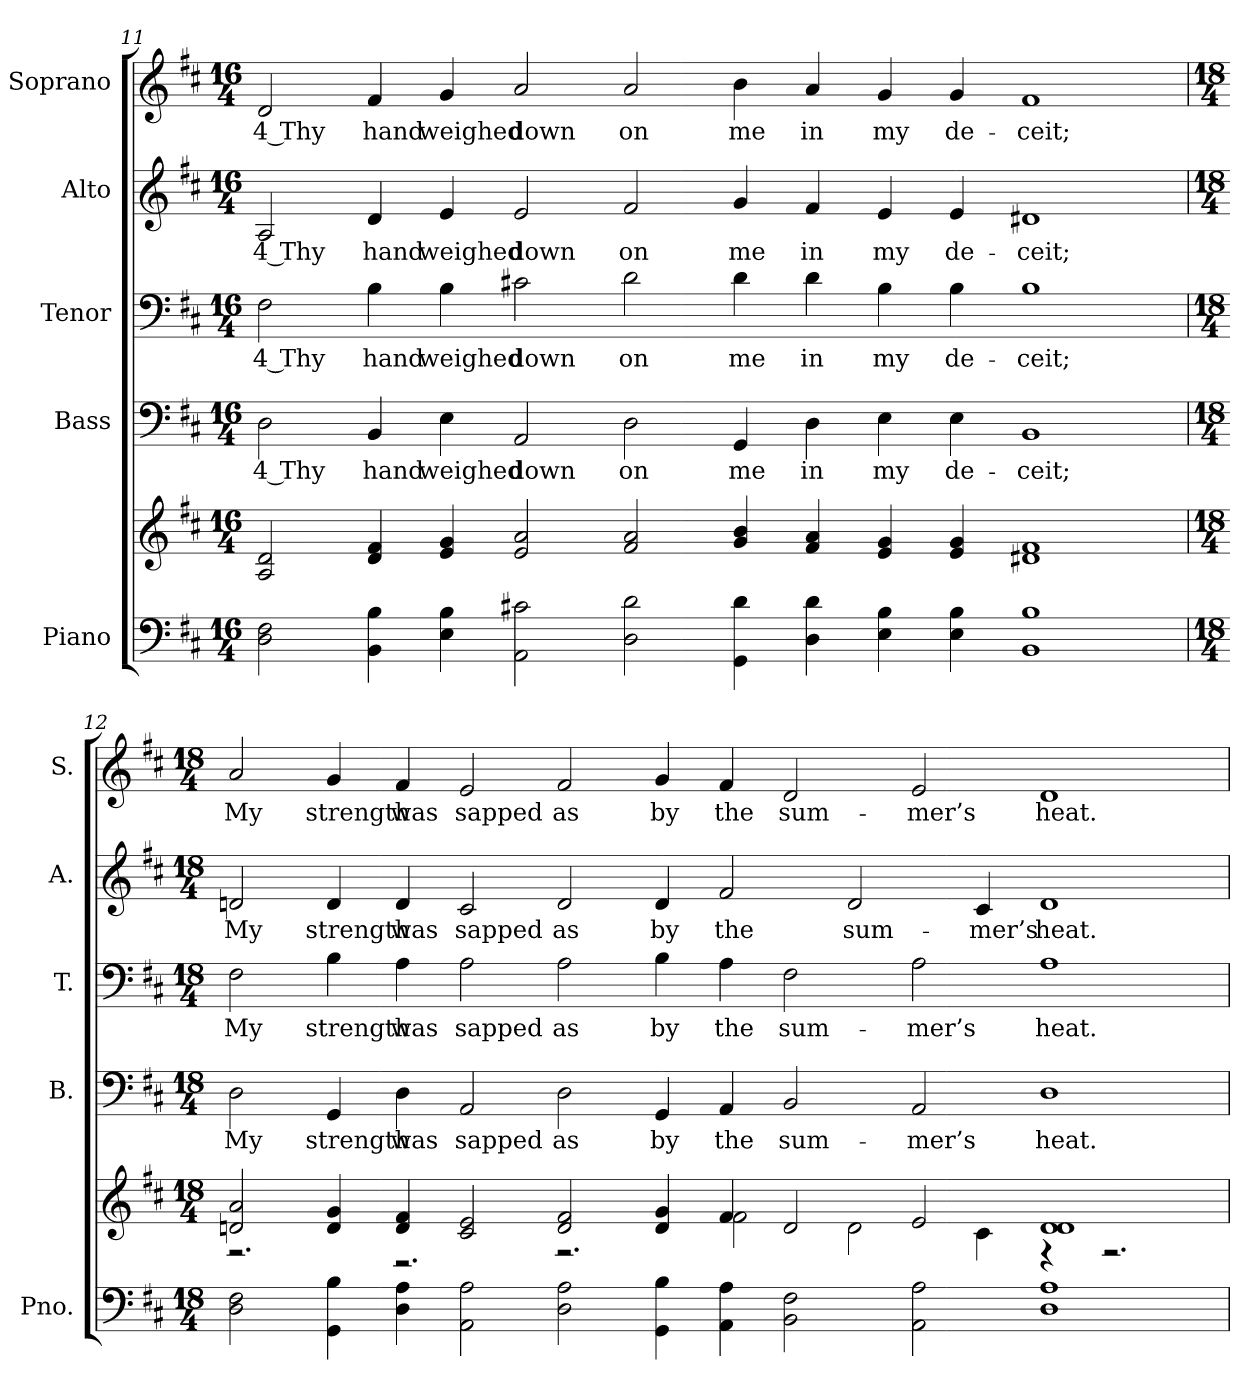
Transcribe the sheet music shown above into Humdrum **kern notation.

**kern	**kern	**kern	**text	**kern	**text	**kern	**text	**kern	**text
*part5	*part5	*part4	*part4	*part3	*part3	*part2	*part2	*part1	*part1
*staff6	*staff5	*staff4	*staff4	*staff3	*staff3	*staff2	*staff2	*staff1	*staff1
*I"Piano	*	*I"Bass	*	*I"Tenor	*	*I"Alto	*	*I"Soprano	*
*I'Pno.	*	*I'B.	*	*I'T.	*	*I'A.	*	*I'S.	*
!!LO:PB:g=z
*clefF4	*clefG2	*clefF4	*	*clefF4	*	*clefG2	*	*clefG2	*
*k[f#c#]	*k[f#c#]	*k[f#c#]	*	*k[f#c#]	*	*k[f#c#]	*	*k[f#c#]	*
*D:	*D:	*D:	*	*D:	*	*D:	*	*D:	*
*M16/4	*M16/4	*M16/4	*	*M16/4	*	*M16/4	*	*M16/4	*
=11	=11	=11	=11	=11	=11	=11	=11	=11	=11
!	!	!	!LO:LY:b:color=#000000	!	!	!	!	!	!
!	!	!	!	!	!LO:LY:b:color=#000000	!	!	!	!
!	!	!	!	!	!	!	!LO:LY:b:color=#000000	!	!
!	!	!	!	!	!	!	!	!	!LO:LY:b:color=#000000
2Di\ 2F#i	2Ai/ 2di	2Di\	4 Thy	2F#i\	4 Thy	2Ai/	4 Thy	2di/	4 Thy
!	!	!	!LO:LY:b:color=#000000	!	!	!	!	!	!
!	!	!	!	!	!LO:LY:b:color=#000000	!	!	!	!
!	!	!	!	!	!	!	!LO:LY:b:color=#000000	!	!
!	!	!	!	!	!	!	!	!	!LO:LY:b:color=#000000
4BBi\ 4Bi	4di/ 4f#i	4BBi/	hand	4Bi\	hand	4di/	hand	4f#i/	hand
!	!	!	!LO:LY:b:color=#000000	!	!	!	!	!	!
!	!	!	!	!	!LO:LY:b:color=#000000	!	!	!	!
!	!	!	!	!	!	!	!LO:LY:b:color=#000000	!	!
!	!	!	!	!	!	!	!	!	!LO:LY:b:color=#000000
4Ei\ 4Bi	4ei/ 4gi	4Ei\	weighed	4Bi\	weighed	4ei/	weighed	4gi/	weighed
!	!	!	!LO:LY:b:color=#000000	!	!	!	!	!	!
!	!	!	!	!	!LO:LY:b:color=#000000	!	!	!	!
!	!	!	!	!	!	!	!LO:LY:b:color=#000000	!	!
!	!	!	!	!	!	!	!	!	!LO:LY:b:color=#000000
2AAi\ 2c#Xi	2ei/ 2ai	2AAi/	down	2c#Xi\	down	2ei/	down	2ai/	down
!	!	!	!LO:LY:b:color=#000000	!	!	!	!	!	!
!	!	!	!	!	!LO:LY:b:color=#000000	!	!	!	!
!	!	!	!	!	!	!	!LO:LY:b:color=#000000	!	!
!	!	!	!	!	!	!	!	!	!LO:LY:b:color=#000000
2Di\ 2di	2f#i/ 2ai	2Di\	on	2di\	on	2f#i/	on	2ai/	on
!	!	!	!LO:LY:b:color=#000000	!	!	!	!	!	!
!	!	!	!	!	!LO:LY:b:color=#000000	!	!	!	!
!	!	!	!	!	!	!	!LO:LY:b:color=#000000	!	!
!	!	!	!	!	!	!	!	!	!LO:LY:b:color=#000000
4GGi\ 4di	4gi/ 4bi	4GGi/	me	4di\	me	4gi/	me	4bi\	me
!	!	!	!LO:LY:b:color=#000000	!	!	!	!	!	!
!	!	!	!	!	!LO:LY:b:color=#000000	!	!	!	!
!	!	!	!	!	!	!	!LO:LY:b:color=#000000	!	!
!	!	!	!	!	!	!	!	!	!LO:LY:b:color=#000000
4Di\ 4di	4f#i/ 4ai	4Di\	in	4di\	in	4f#i/	in	4ai/	in
!	!	!	!LO:LY:b:color=#000000	!	!	!	!	!	!
!	!	!	!	!	!LO:LY:b:color=#000000	!	!	!	!
!	!	!	!	!	!	!	!LO:LY:b:color=#000000	!	!
!	!	!	!	!	!	!	!	!	!LO:LY:b:color=#000000
4Ei\ 4Bi	4ei/ 4gi	4Ei\	my	4Bi\	my	4ei/	my	4gi/	my
!	!	!	!LO:LY:b:color=#000000	!	!	!	!	!	!
!	!	!	!	!	!LO:LY:b:color=#000000	!	!	!	!
!	!	!	!	!	!	!	!LO:LY:b:color=#000000	!	!
!	!	!	!	!	!	!	!	!	!LO:LY:b:color=#000000
4Ei\ 4Bi	4ei/ 4gi	4Ei\	de-	4Bi\	de-	4ei/	de-	4gi/	de-
!	!	!	!LO:LY:b:color=#000000	!	!	!	!	!	!
!	!	!	!	!	!LO:LY:b:color=#000000	!	!	!	!
!	!	!	!	!	!	!	!LO:LY:b:color=#000000	!	!
!	!	!	!	!	!	!	!	!	!LO:LY:b:color=#000000
1BBi 1Bi	1d#Xi 1f#i	1BBi	-ceit;	1Bi	-ceit;	1d#Xi	-ceit;	1f#i	-ceit;
!!LO:PB:g=z
=12	=12	=12	=12	=12	=12	=12	=12	=12	=12
*M18/4	*M18/4	*M18/4	*	*M18/4	*	*M18/4	*	*M18/4	*
*	*^	*	*	*	*	*	*	*	*
!	!	!	!	!LO:LY:b:color=#000000	!	!	!	!	!	!
!	!	!	!	!	!	!LO:LY:b:color=#000000	!	!	!	!
!	!	!	!	!	!	!	!	!LO:LY:b:color=#000000	!	!
!	!	!	!	!	!	!	!	!	!	!LO:LY:b:color=#000000
2Di\ 2F#i	2dni/ 2ai	2.r	2Di\	My	2F#i\	My	2dni/	My	2ai/	My
!	!	!	!	!LO:LY:b:color=#000000	!	!	!	!	!	!
!	!	!	!	!	!	!LO:LY:b:color=#000000	!	!	!	!
!	!	!	!	!	!	!	!	!LO:LY:b:color=#000000	!	!
!	!	!	!	!	!	!	!	!	!	!LO:LY:b:color=#000000
4GGi\ 4Bi	4di/ 4gi	.	4GGi/	strength	4Bi\	strength	4di/	strength	4gi/	strength
!	!	!	!	!LO:LY:b:color=#000000	!	!	!	!	!	!
!	!	!	!	!	!	!LO:LY:b:color=#000000	!	!	!	!
!	!	!	!	!	!	!	!	!LO:LY:b:color=#000000	!	!
!	!	!	!	!	!	!	!	!	!	!LO:LY:b:color=#000000
4Di\ 4Ai	4di/ 4f#i	2.r	4Di\	was	4Ai\	was	4di/	was	4f#i/	was
!	!	!	!	!LO:LY:b:color=#000000	!	!	!	!	!	!
!	!	!	!	!	!	!LO:LY:b:color=#000000	!	!	!	!
!	!	!	!	!	!	!	!	!LO:LY:b:color=#000000	!	!
!	!	!	!	!	!	!	!	!	!	!LO:LY:b:color=#000000
2AAi\ 2Ai	2c#i/ 2ei	.	2AAi/	sapped	2Ai\	sapped	2c#i/	sapped	2ei/	sapped
!	!	!	!	!LO:LY:b:color=#000000	!	!	!	!	!	!
!	!	!	!	!	!	!LO:LY:b:color=#000000	!	!	!	!
!	!	!	!	!	!	!	!	!LO:LY:b:color=#000000	!	!
!	!	!	!	!	!	!	!	!	!	!LO:LY:b:color=#000000
2Di\ 2Ai	2di/ 2f#i	2.r	2Di\	as	2Ai\	as	2di/	as	2f#i/	as
!	!	!	!	!LO:LY:b:color=#000000	!	!	!	!	!	!
!	!	!	!	!	!	!LO:LY:b:color=#000000	!	!	!	!
!	!	!	!	!	!	!	!	!LO:LY:b:color=#000000	!	!
!	!	!	!	!	!	!	!	!	!	!LO:LY:b:color=#000000
4GGi\ 4Bi	4di/ 4gi	.	4GGi/	by	4Bi\	by	4di/	by	4gi/	by
!	!	!	!	!LO:LY:b:color=#000000	!	!	!	!	!	!
!	!	!	!	!	!	!LO:LY:b:color=#000000	!	!	!	!
!	!	!	!	!	!	!	!	!LO:LY:b:color=#000000	!	!
!	!	!	!	!	!	!	!	!	!	!LO:LY:b:color=#000000
4AAi\ 4Ai	4f#i/	2f#i\	4AAi/	the	4Ai\	the	2f#i/	the	4f#i/	the
!	!	!	!	!LO:LY:b:color=#000000	!	!	!	!	!	!
!	!	!	!	!	!	!LO:LY:b:color=#000000	!	!	!	!
!	!	!	!	!	!	!	!	!	!	!LO:LY:b:color=#000000
2BBi\ 2F#i	2di/	.	2BBi/	sum-	2F#i\	sum-	.	.	2di/	sum-
!	!	!	!	!	!	!	!	!LO:LY:b:color=#000000	!	!
.	.	2di\	.	.	.	.	2di/	sum-	.	.
!	!	!	!	!LO:LY:b:color=#000000	!	!	!	!	!	!
!	!	!	!	!	!	!LO:LY:b:color=#000000	!	!	!	!
!	!	!	!	!	!	!	!	!	!	!LO:LY:b:color=#000000
2AAi\ 2Ai	2ei/	.	2AAi/	-mer’s	2Ai\	-mer’s	.	.	2ei/	-mer’s
!	!	!	!	!	!	!	!	!LO:LY:b:color=#000000	!	!
.	.	4c#i\	.	.	.	.	4c#i/	-mer’s	.	.
!	!	!	!	!LO:LY:b:color=#000000	!	!	!	!	!	!
!	!	!	!	!	!	!LO:LY:b:color=#000000	!	!	!	!
!	!	!	!	!	!	!	!	!LO:LY:b:color=#000000	!	!
!	!	!	!	!	!	!	!	!	!	!LO:LY:b:color=#000000
1Di 1Ai	1di 1di	4r	1Di	heat.	1Ai	heat.	1di	heat.	1di	heat.
.	.	2.r	.	.	.	.	.	.	.	.
*	*v	*v	*	*	*	*	*	*	*	*
=	=	=	=	=	=	=	=	=	=
*-	*-	*-	*-	*-	*-	*-	*-	*-	*-
